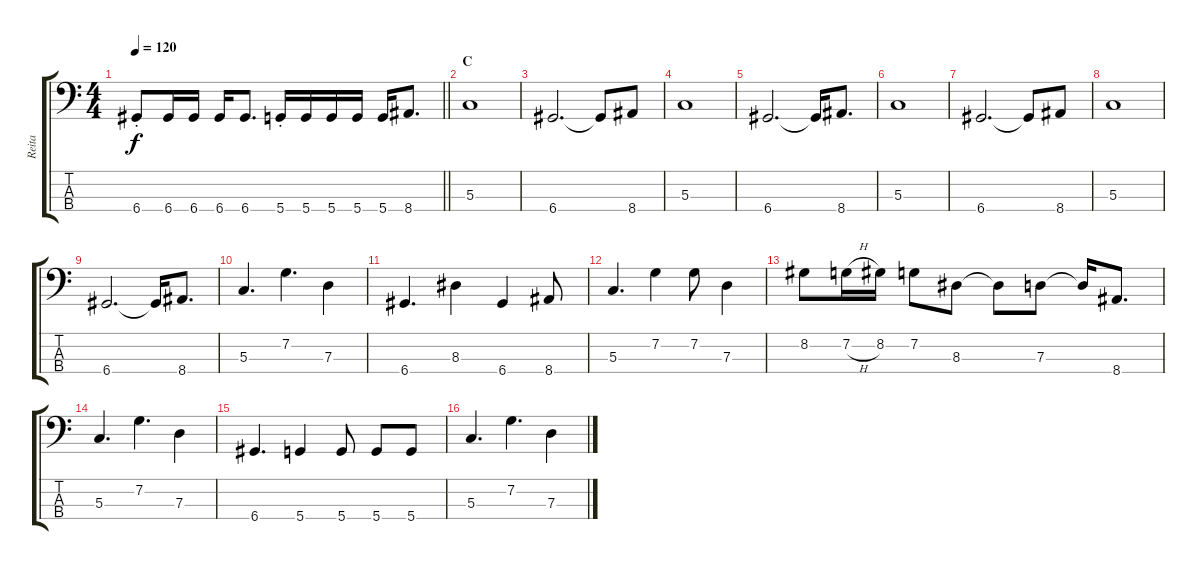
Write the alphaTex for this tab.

\track ("Reita" "Reita") {instrument electricbasspick}
\staff {score tabs}
\tuning (F2 C2 G1 D1) {hide}
\ts (4 4)
\tempo 120
\clef f4
\barLineRight lightlight
\ks c
6.4{st}.8{dy f} 6.4.16 6.4.16 6.4.16 6.4.8{d} 5.4{st}.16 5.4.16 5.4.16 5.4.16 5.4.16 8.4.8{d} |
\section ("" "C")
5.3.1 |
6.4.2{d} 6.4{t}.8 8.4.8 |
5.3.1 |
6.4.2{d} 6.4{t}.16 8.4.8{d} |
5.3.1 |
6.4.2{d} 6.4{t}.8 8.4.8 |
5.3.1 |
6.4.2{d} 6.4{t}.16 8.4.8{d} |
5.3.4{d} 7.2.4{d} 7.3.4 |
6.4.4{d} 8.3.4 6.4.4 8.4.8 |
5.3.4{d} 7.2.4 7.2.8 7.3.4 |
8.2.8 7.2{h}.16 8.2.16 7.2.8 8.3.8 8.3{t}.8 7.3.8 7.3{t}.16 8.4.8{d} |
5.3.4{d} 7.2.4{d} 7.3.4 |
6.4.4{d} 5.4.4 5.4.8 5.4.8 5.4.8 |
5.3.4{d} 7.2.4{d} 7.3.4
